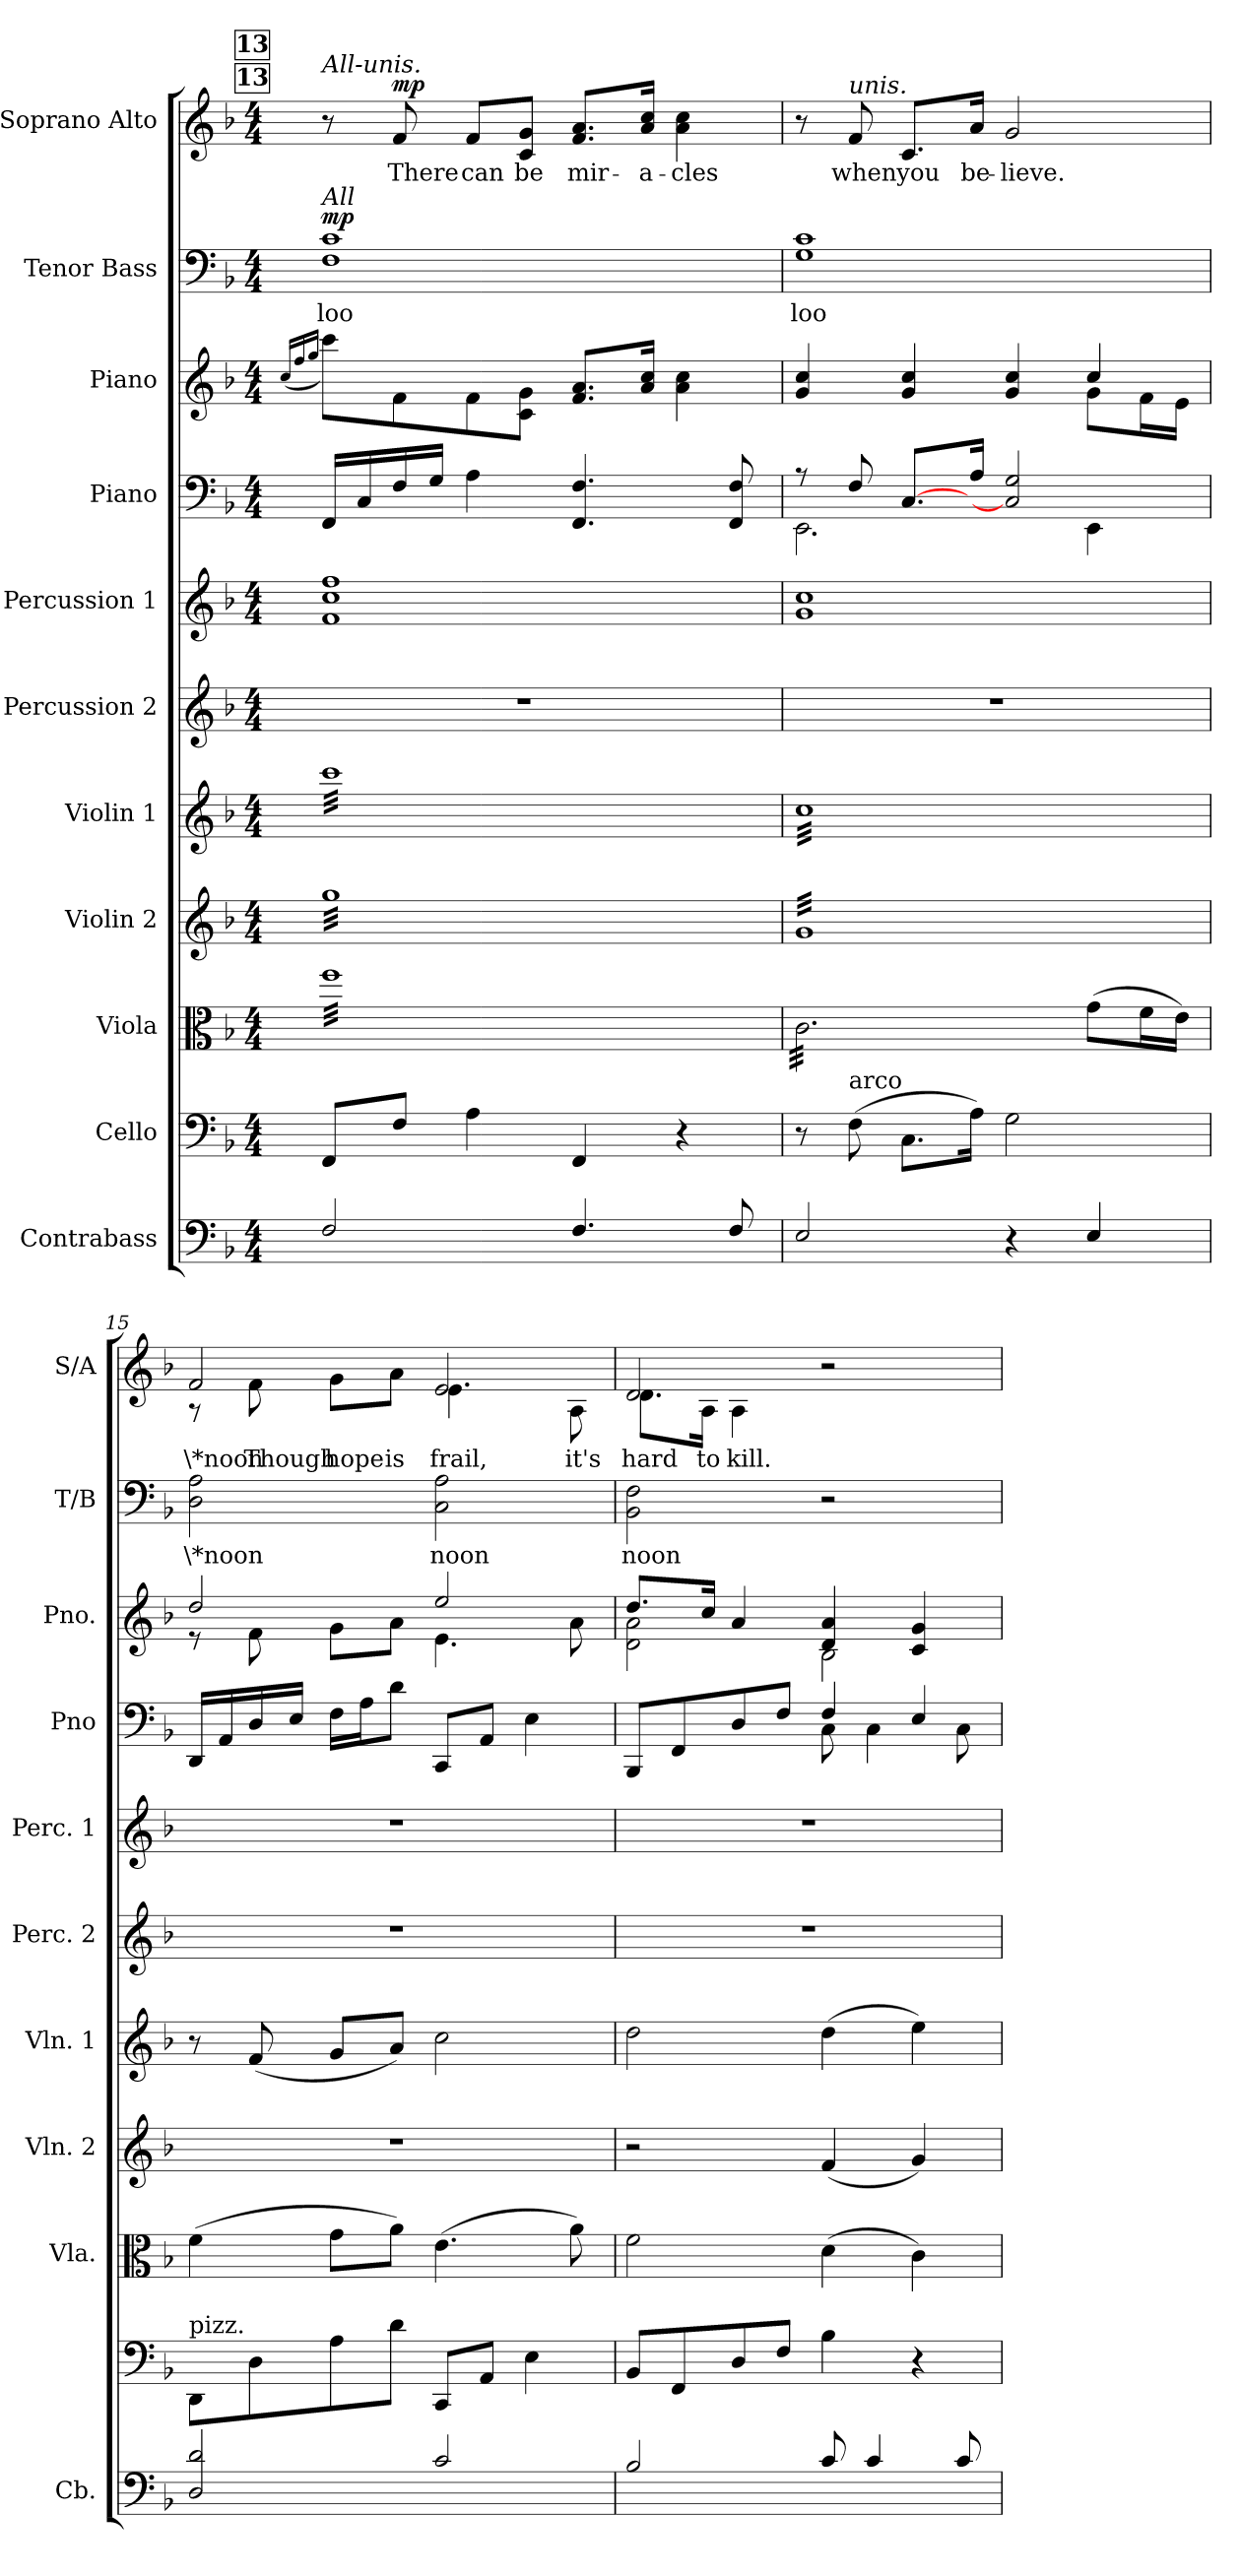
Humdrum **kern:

**kern	**kern	**kern	**kern	**kern	**kern	**kern	**kern	**kern	**kern	**text	**dynam	**kern	**text	**dynam
*part11	*part10	*part9	*part8	*part7	*part6	*part5	*part4	*part3	*part2	*part2	*part2	*part1	*part1	*part1
*staff11	*staff10	*staff9	*staff8	*staff7	*staff6	*staff5	*staff4	*staff3	*staff2	*staff2	*staff2	*staff1	*staff1	*staff1
*I"Contrabass	*I"Cello	*I"Viola	*I"Violin 2	*I"Violin 1	*I"Percussion 2	*I"Percussion 1	*I"Piano	*I"Piano	*I"Tenor Bass	*	*	*I"Soprano Alto	*	*
*I'Cb.	*	*I'Vla.	*I'Vln. 2	*I'Vln. 1	*I'Perc. 2	*I'Perc. 1	*I'Pno	*I'Pno.	*I'T/B	*	*	*I'S/A	*	*
*clefF4	*clefF4	*clefC3	*clefG2	*clefG2	*clefG2	*clefG2	*clefF4	*clefG2	*clefF4	*	*	*clefG2	*	*
*ITrd7c12	*	*	*	*	*	*	*	*	*	*	*	*	*	*
*k[b-]	*k[b-]	*k[b-]	*k[b-]	*k[b-]	*k[b-]	*k[b-]	*k[b-]	*k[b-]	*k[b-]	*	*	*k[b-]	*	*
*M4/4	*M4/4	*M4/4	*M4/4	*M4/4	*M4/4	*M4/4	*M4/4	*M4/4	*M4/4	*	*	*M4/4	*	*
!!LO:REH:place=s1:b:B:fs=14:t=13
!!LO:REH:place=s1:a:B:fs=14:t=13
=13	=13	=13	=13	=13	=13	=13	=13	=13	=13	=13	=13	=13	=13	=13
.	.	.	.	.	.	.	.	(>16qcc/LL	.	.	.	.	.	.
.	.	.	.	.	.	.	.	16qff/	.	.	.	.	.	.
.	.	.	.	.	.	.	.	16qgg/JJ	.	.	.	.	.	.
!	!	!	!	!	!	!	!	!	!	!	!	!LO:TX:a:i:t=All-unis.	!	!
!	!	!	!	!	!	!	!	!	!LO:TX:a:i:t=All	!	!	!	!	!
!	!	!	!	!LO:TX:a:t=arco	!	!	!	!	!	!	!	!	!	!
!	!	!	!LO:TX:a:t=arco	!	!	!	!	!	!	!	!	!	!	!
!	!	!LO:TX:a:t=arco	!	!	!	!	!	!	!	!	!	!	!	!
!	!	!	!	!	!	!	!	!	!	!LO:LY:b	!LO:DY:a	!	!	!
*	*	*tremolo	*	*	*	*	*	*	*	*	*	*	*	*
*	*	*	*tremolo	*	*	*	*	*	*	*	*	*	*	*
*	*	*	*	*tremolo	*	*	*	*	*	*	*	*	*	*
2FF/	8FF/L	32ffLLL	32ggLLL	32cccLLL	1r	1f 1cc 1ff	16FF/LL	8ccc\L)	1F 1c	loo	mp	8r	.	.
.	.	32ff	32gg	32ccc	.	.	.	.	.	.	.	.	.	.
.	.	32ff	32gg	32ccc	.	.	16C/	.	.	.	.	.	.	.
.	.	32ff	32gg	32ccc	.	.	.	.	.	.	.	.	.	.
!	!	!	!	!	!	!	!	!	!	!	!	!	!LO:LY:b	!LO:DY:a
.	8F/J	32ff	32gg	32ccc	.	.	16F/	8f\	.	.	.	8f/	There	mp
.	.	32ff	32gg	32ccc	.	.	.	.	.	.	.	.	.	.
.	.	32ff	32gg	32ccc	.	.	16G/JJ	.	.	.	.	.	.	.
.	.	32ff	32gg	32ccc	.	.	.	.	.	.	.	.	.	.
!	!	!	!	!	!	!	!	!	!	!	!	!	!LO:LY:b	!
.	4A\	32ff	32gg	32ccc	.	.	4A\	8f\	.	.	.	8f/L	can	.
.	.	32ff	32gg	32ccc	.	.	.	.	.	.	.	.	.	.
.	.	32ff	32gg	32ccc	.	.	.	.	.	.	.	.	.	.
.	.	32ff	32gg	32ccc	.	.	.	.	.	.	.	.	.	.
!	!	!	!	!	!	!	!	!	!	!	!	!	!LO:LY:b	!
.	.	32ff	32gg	32ccc	.	.	.	8c\ 8g\J	.	.	.	8c/ 8g/J	be	.
.	.	32ff	32gg	32ccc	.	.	.	.	.	.	.	.	.	.
.	.	32ff	32gg	32ccc	.	.	.	.	.	.	.	.	.	.
.	.	32ff	32gg	32ccc	.	.	.	.	.	.	.	.	.	.
!	!	!	!	!	!	!	!	!	!	!	!	!	!LO:LY:b	!
4.FF/	4FF/	32ff	32gg	32ccc	.	.	4.FF/ 4.F/	8.f/ 8.a/L	.	.	.	8.f/ 8.a/L	mir-	.
.	.	32ff	32gg	32ccc	.	.	.	.	.	.	.	.	.	.
.	.	32ff	32gg	32ccc	.	.	.	.	.	.	.	.	.	.
.	.	32ff	32gg	32ccc	.	.	.	.	.	.	.	.	.	.
.	.	32ff	32gg	32ccc	.	.	.	.	.	.	.	.	.	.
.	.	32ff	32gg	32ccc	.	.	.	.	.	.	.	.	.	.
!	!	!	!	!	!	!	!	!	!	!	!	!	!LO:LY:b	!
.	.	32ff	32gg	32ccc	.	.	.	16a/ 16cc/Jk	.	.	.	16a/ 16cc/Jk	-a-	.
.	.	32ff	32gg	32ccc	.	.	.	.	.	.	.	.	.	.
!	!	!	!	!	!	!	!	!	!	!	!	!	!LO:LY:b	!
.	4r	32ff	32gg	32ccc	.	.	.	4a\ 4cc\	.	.	.	4a\ 4cc\	-cles	.
.	.	32ff	32gg	32ccc	.	.	.	.	.	.	.	.	.	.
.	.	32ff	32gg	32ccc	.	.	.	.	.	.	.	.	.	.
.	.	32ff	32gg	32ccc	.	.	.	.	.	.	.	.	.	.
8FF/	.	32ff	32gg	32ccc	.	.	8FF/ 8F/	.	.	.	.	.	.	.
.	.	32ff	32gg	32ccc	.	.	.	.	.	.	.	.	.	.
.	.	32ff	32gg	32ccc	.	.	.	.	.	.	.	.	.	.
.	.	32ffJJJ	32ggJJJ	32cccJJJ	.	.	.	.	.	.	.	.	.	.
=14	=14	=14	=14	=14	=14	=14	=14	=14	=14	=14	=14	=14	=14	=14
*	*	*	*	*	*	*	*^	*^	*	*	*	*	*	*
!	!	!	!	!	!	!	!	!	!	!	!	!LO:LY:b	!	!	!	!
2EE/	8r	32c\LLL	32gLLL	32ccLLL	1r	1g 1cc	8r	2.EE\	4g/ 4cc/	2.ryy	1G 1c	loo	.	8r	.	.
.	.	32c\	32g	32cc	.	.	.	.	.	.	.	.	.	.	.	.
.	.	32c\	32g	32cc	.	.	.	.	.	.	.	.	.	.	.	.
.	.	32c\	32g	32cc	.	.	.	.	.	.	.	.	.	.	.	.
!	!	!	!	!	!	!	!	!	!	!	!	!	!	!LO:TX:a:i:t=unis.	!	!
!	!LO:TX:a:t=arco	!	!	!	!	!	!	!	!	!	!	!	!	!	!	!
!	!	!	!	!	!	!	!	!	!	!	!	!	!	!	!LO:LY:b	!
.	(8F\	32c\	32g	32cc	.	.	8F/	.	.	.	.	.	.	8f/	when	.
.	.	32c\	32g	32cc	.	.	.	.	.	.	.	.	.	.	.	.
.	.	32c\	32g	32cc	.	.	.	.	.	.	.	.	.	.	.	.
.	.	32c\	32g	32cc	.	.	.	.	.	.	.	.	.	.	.	.
!	!	!	!	!	!	!	!	!	!	!	!	!	!	!	!LO:LY:b	!
.	8.C\L	32c\	32g	32cc	.	.	[8.C/L	.	4g/ 4cc/	.	.	.	.	8.c/L	you	.
.	.	32c\	32g	32cc	.	.	.	.	.	.	.	.	.	.	.	.
.	.	32c\	32g	32cc	.	.	.	.	.	.	.	.	.	.	.	.
.	.	32c\	32g	32cc	.	.	.	.	.	.	.	.	.	.	.	.
.	.	32c\	32g	32cc	.	.	.	.	.	.	.	.	.	.	.	.
.	.	32c\	32g	32cc	.	.	.	.	.	.	.	.	.	.	.	.
!	!	!	!	!	!	!	!	!	!	!	!	!	!	!	!LO:LY:b	!
.	16A\Jk)	32c\	32g	32cc	.	.	16A/Jk	.	.	.	.	.	.	16a/Jk	be-	.
.	.	32c\	32g	32cc	.	.	.	.	.	.	.	.	.	.	.	.
!	!	!	!	!	!	!	!	!	!	!	!	!	!	!	!LO:LY:b	!
4r	2G\	32c\	32g	32cc	.	.	2C/] 2G/	.	4g/ 4cc/	.	.	.	.	2g/	-lieve.	.
.	.	32c\	32g	32cc	.	.	.	.	.	.	.	.	.	.	.	.
.	.	32c\	32g	32cc	.	.	.	.	.	.	.	.	.	.	.	.
.	.	32c\	32g	32cc	.	.	.	.	.	.	.	.	.	.	.	.
.	.	32c\	32g	32cc	.	.	.	.	.	.	.	.	.	.	.	.
.	.	32c\	32g	32cc	.	.	.	.	.	.	.	.	.	.	.	.
.	.	32c\	32g	32cc	.	.	.	.	.	.	.	.	.	.	.	.
.	.	32c\JJJ	32g	32cc	.	.	.	.	.	.	.	.	.	.	.	.
*	*	*Xtremolo	*	*	*	*	*	*	*	*	*	*	*	*	*	*
4EE/	.	(8g\L	32g	32cc	.	.	.	4EE\	4cc/	8g\L	.	.	.	.	.	.
.	.	.	32g	32cc	.	.	.	.	.	.	.	.	.	.	.	.
.	.	.	32g	32cc	.	.	.	.	.	.	.	.	.	.	.	.
.	.	.	32g	32cc	.	.	.	.	.	.	.	.	.	.	.	.
.	.	16f\L	32g	32cc	.	.	.	.	.	16f\L	.	.	.	.	.	.
.	.	.	32g	32cc	.	.	.	.	.	.	.	.	.	.	.	.
.	.	16e\JJ)	32g	32cc	.	.	.	.	.	16e\JJ	.	.	.	.	.	.
.	.	.	32gJJJ	32ccJJJ	.	.	.	.	.	.	.	.	.	.	.	.
*	*	*	*	*Xtremolo	*	*	*	*	*	*	*	*	*	*	*	*
*	*	*	*Xtremolo	*	*	*	*	*	*	*	*	*	*	*	*	*
*	*	*	*	*	*	*	*v	*v	*	*	*	*	*	*	*	*
!!LO:PB:g=z
=15	=15	=15	=15	=15	=15	=15	=15	=15	=15	=15	=15	=15	=15	=15	=15
!	!LO:TX:a:t=pizz.	!	!	!	!	!	!	!	!	!	!	!	!	!	!
!	!	!	!	!	!	!	!	!	!	!	!LO:LY:b	!	!	!LO:LY:a	!
*	*	*	*	*	*	*	*	*	*	*	*	*	*^	*	*
2DD/ 2D/	8DD\L	(4f\	1r	8r	1r	1r	16DD/LL	2dd/	8r	2D\ 2A\	\*noon	.	2f/	8r	\*noon	.
.	.	.	.	.	.	.	16AA/	.	.	.	.	.	.	.	.	.
!	!	!	!	!	!	!	!	!	!	!	!	!	!	!	!LO:LY:b	!
.	8D\	.	.	(8f/	.	.	16D/	.	8f\	.	.	.	.	8f\	Though	.
.	.	.	.	.	.	.	16E/JJ	.	.	.	.	.	.	.	.	.
!	!	!	!	!	!	!	!	!	!	!	!	!	!	!	!LO:LY:b	!
.	8A\	8g\L	.	8g/L	.	.	16F\LL	.	8g\L	.	.	.	.	8g\L	hope	.
.	.	.	.	.	.	.	16A\J	.	.	.	.	.	.	.	.	.
!	!	!	!	!	!	!	!	!	!	!	!	!	!	!	!LO:LY:b	!
.	8d\J	8a\J)	.	8a/J)	.	.	8d\J	.	8a\J	.	.	.	.	8a\J	is	.
!	!	!	!	!	!	!	!	!	!	!	!LO:LY:b	!	!	!	!LO:LY:a	!
!	!	!	!	!	!	!	!	!	!	!	!	!	!	!	!LO:LY:b	!
2C/	8CC/L	(4.e\	.	2cc\	.	.	8CC/L	2ee/	4.e\	2C\ 2A\	noon	.	2e/	4.e\	frail,	.
.	8AA/J	.	.	.	.	.	8AA/J	.	.	.	.	.	.	.	.	.
.	4E\	.	.	.	.	.	4E\	.	.	.	.	.	.	.	.	.
!	!	!	!	!	!	!	!	!	!	!	!	!	!	!	!LO:LY:b	!
.	.	8a\)	.	.	.	.	.	.	8a\	.	.	.	.	8A\	it's	.
=16	=16	=16	=16	=16	=16	=16	=16	=16	=16	=16	=16	=16	=16	=16	=16	=16
*	*	*	*	*	*	*	*^	*	*	*	*	*	*	*	*	*
!	!	!	!	!	!	!	!	!	!	!	!	!LO:LY:b	!	!	!	!LO:LY:a	!
!	!	!	!	!	!	!	!	!	!	!	!	!	!	!	!	!LO:LY:b	!
2BB-/	8BB-/L	2f\	2r	2dd\	1r	1r	8BBB-/L	2ryy	8.dd/L	2d\ 2a\	2BB-\ 2F\	noon	.	2d/	8.d\L	hard	.
.	8FF/	.	.	.	.	.	8FF/	.	.	.	.	.	.	.	.	.	.
!	!	!	!	!	!	!	!	!	!	!	!	!	!	!	!	!LO:LY:b	!
.	.	.	.	.	.	.	.	.	16cc/Jk	.	.	.	.	.	16A\Jk	to	.
!	!	!	!	!	!	!	!	!	!	!	!	!	!	!	!	!LO:LY:b	!
.	8D/	.	.	.	.	.	8D/	.	4a/	.	.	.	.	.	4A\	kill.	.
.	8F/J	.	.	.	.	.	8F/J	.	.	.	.	.	.	.	.	.	.
8C/	4B-\	(4d\	(4f/	(4dd\	.	.	4F/	8C\	4d/ 4a/	2B-\	2r	.	.	2r	2ryy	.	.
4C/	.	.	.	.	.	.	.	4C\	.	.	.	.	.	.	.	.	.
.	4r	4c\)	4g/)	4ee\)	.	.	4E/	.	4c/ 4g/	.	.	.	.	.	.	.	.
8C/	.	.	.	.	.	.	.	8C\	.	.	.	.	.	.	.	.	.
*	*	*	*	*	*	*	*v	*v	*	*	*	*	*	*v	*v	*	*
*	*	*	*	*	*	*	*	*v	*v	*	*	*	*	*	*
=	=	=	=	=	=	=	=	=	=	=	=	=	=	=
*-	*-	*-	*-	*-	*-	*-	*-	*-	*-	*-	*-	*-	*-	*-
